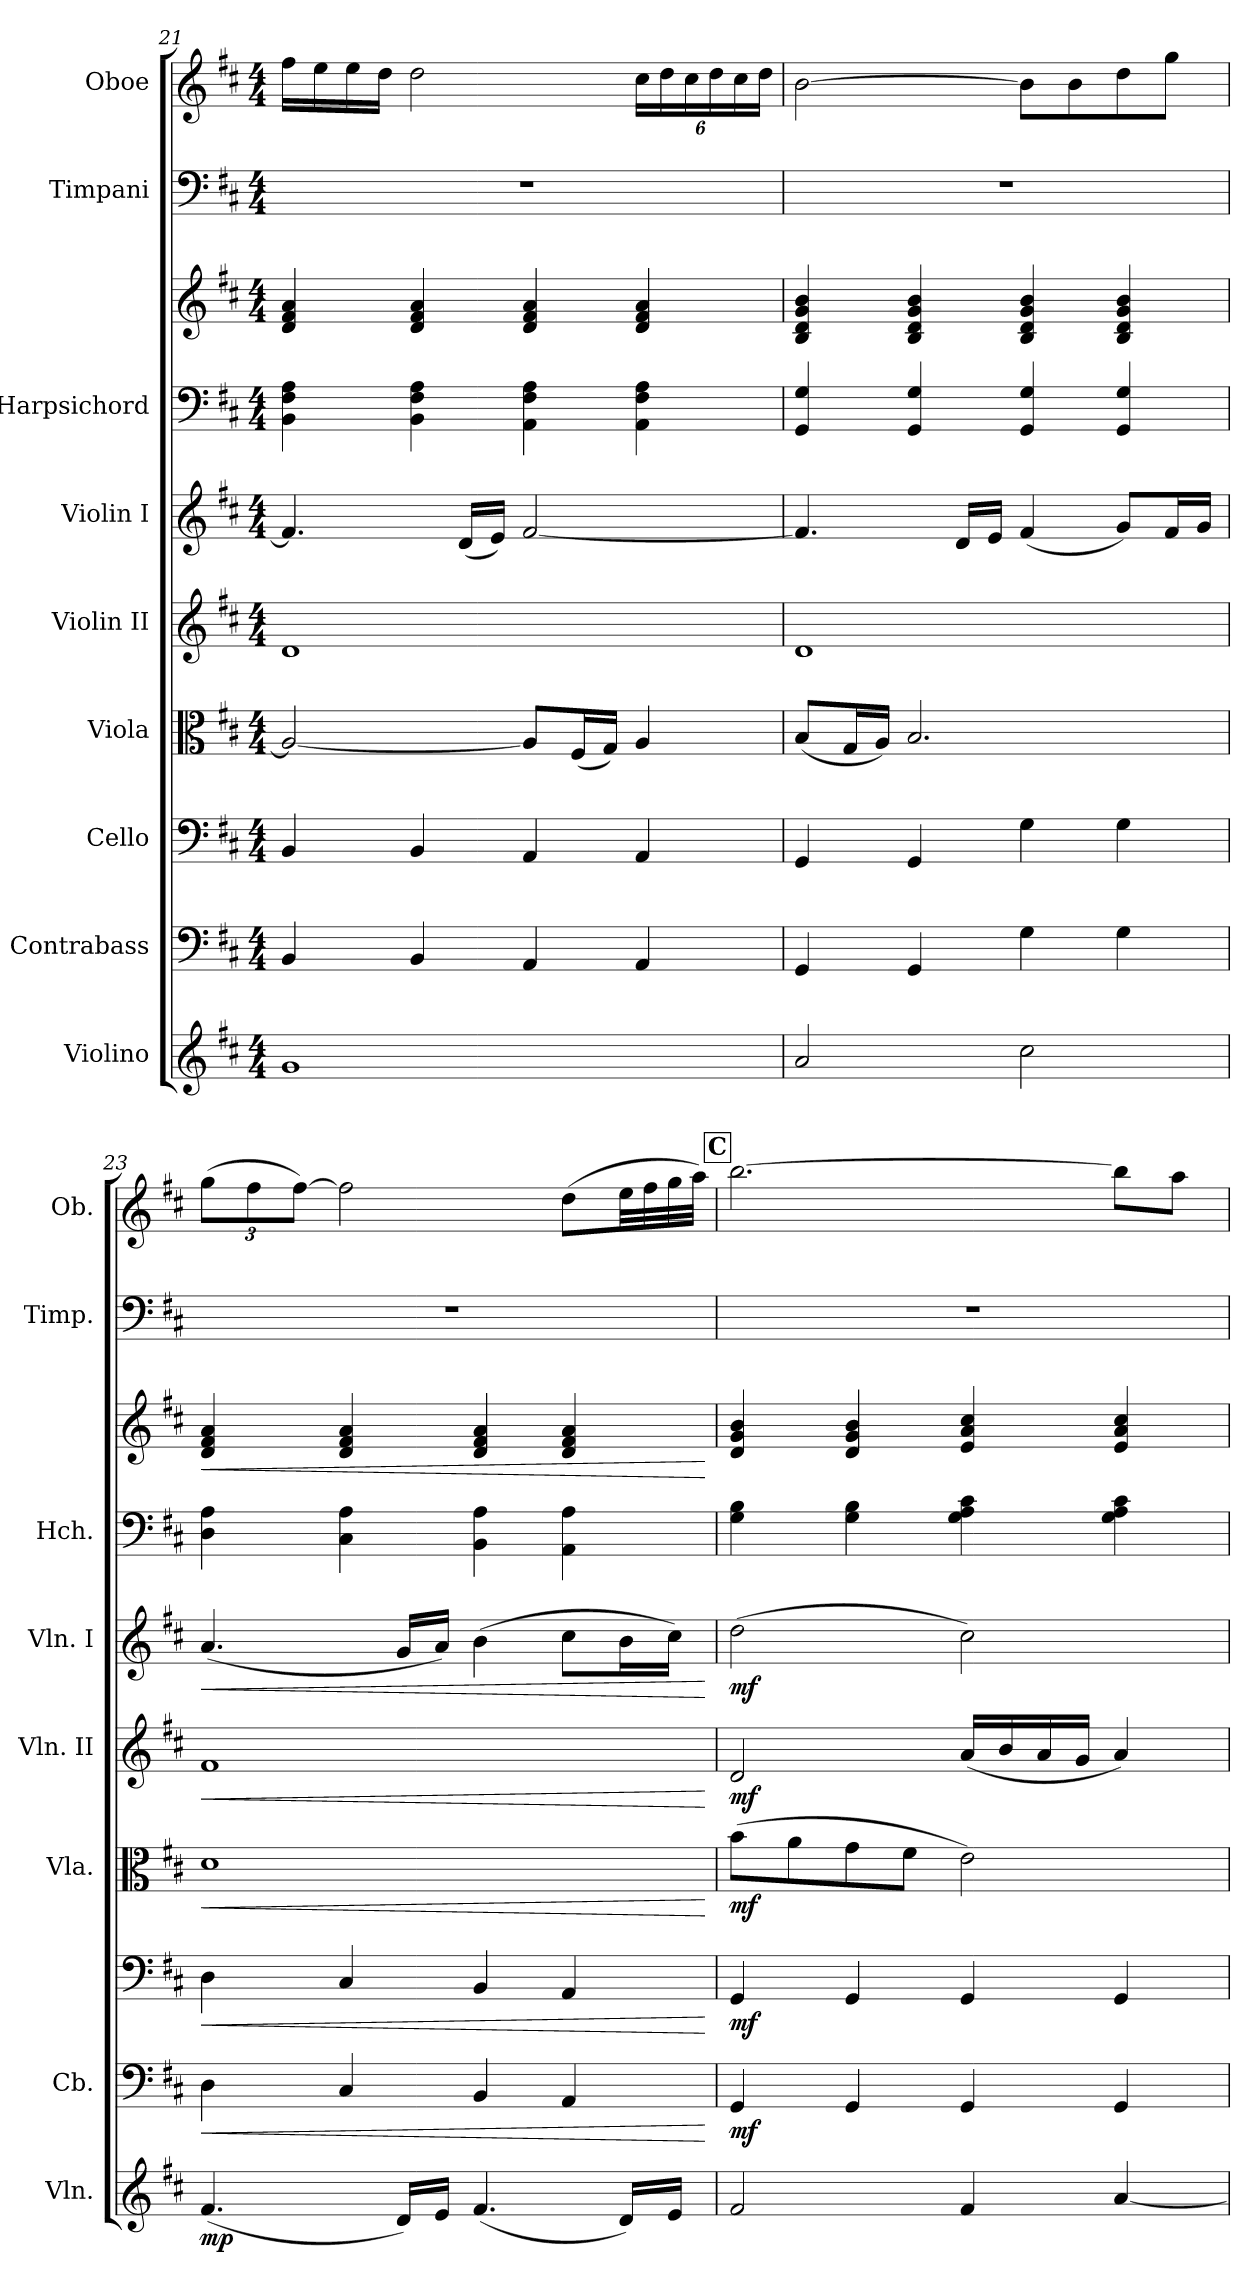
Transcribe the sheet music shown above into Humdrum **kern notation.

**kern	**dynam	**kern	**dynam	**kern	**dynam	**kern	**dynam	**kern	**dynam	**kern	**dynam	**kern	**kern	**dynam	**kern	**kern
*part9	*part9	*part8	*part8	*part7	*part7	*part6	*part6	*part5	*part5	*part4	*part4	*part3	*part3	*part3	*part2	*part1
*staff10	*staff10	*staff9	*staff9	*staff8	*staff8	*staff7	*staff7	*staff6	*staff6	*staff5	*staff5	*staff4	*staff3	*staff3/4	*staff2	*staff1
*I"Violino	*	*I"Contrabass	*	*I"Cello	*	*I"Viola	*	*I"Violin II	*	*I"Violin I	*	*I"Harpsichord	*	*	*I"Timpani	*I"Oboe
*I'Vln.	*	*I'Cb.	*	*	*	*I'Vla.	*	*I'Vln. II	*	*I'Vln. I	*	*I'Hch.	*	*	*I'Timp.	*I'Ob.
*clefG2	*	*clefF4	*	*clefF4	*	*clefC3	*	*clefG2	*	*clefG2	*	*clefF4	*clefG2	*	*clefF4	*clefG2
*	*	*ITrd7c12	*	*	*	*	*	*	*	*	*	*	*	*	*	*
*k[f#c#]	*	*k[f#c#]	*	*k[f#c#]	*	*k[f#c#]	*	*k[f#c#]	*	*k[f#c#]	*	*k[f#c#]	*k[f#c#]	*	*k[f#c#]	*k[f#c#]
*M4/4	*	*M4/4	*	*M4/4	*	*M4/4	*	*M4/4	*	*M4/4	*	*M4/4	*M4/4	*	*M4/4	*M4/4
=21	=21	=21	=21	=21	=21	=21	=21	=21	=21	=21	=21	=21	=21	=21	=21	=21
1g	.	4BBB/	.	4BB/	.	2A/_	.	1d	.	4.f#/]	.	4BB\ 4F#\ 4A\	4d/ 4f#/ 4a/	.	1r	16ff#\LL
.	.	.	.	.	.	.	.	.	.	.	.	.	.	.	.	16ee\
.	.	.	.	.	.	.	.	.	.	.	.	.	.	.	.	16ee\
.	.	.	.	.	.	.	.	.	.	.	.	.	.	.	.	16dd\JJ
.	.	4BBB/	.	4BB/	.	.	.	.	.	.	.	4BB\ 4F#\ 4A\	4d/ 4f#/ 4a/	.	.	2dd\
.	.	.	.	.	.	.	.	.	.	(16d/LL	.	.	.	.	.	.
.	.	.	.	.	.	.	.	.	.	16e/JJ)	.	.	.	.	.	.
.	.	4AAA/	.	4AA/	.	8A/L]	.	.	.	[2f#/	.	4AA\ 4F#\ 4A\	4d/ 4f#/ 4a/	.	.	.
.	.	.	.	.	.	(16F#/L	.	.	.	.	.	.	.	.	.	.
.	.	.	.	.	.	16G/JJ)	.	.	.	.	.	.	.	.	.	.
*	*	*	*	*	*	*	*	*	*	*	*	*	*	*	*	*Xbrackettup
.	.	4AAA/	.	4AA/	.	4A/	.	.	.	.	.	4AA\ 4F#\ 4A\	4d/ 4f#/ 4a/	.	.	24cc#\LL
.	.	.	.	.	.	.	.	.	.	.	.	.	.	.	.	24dd\
.	.	.	.	.	.	.	.	.	.	.	.	.	.	.	.	24cc#\
.	.	.	.	.	.	.	.	.	.	.	.	.	.	.	.	24dd\
.	.	.	.	.	.	.	.	.	.	.	.	.	.	.	.	24cc#\
.	.	.	.	.	.	.	.	.	.	.	.	.	.	.	.	24dd\JJ
=22	=22	=22	=22	=22	=22	=22	=22	=22	=22	=22	=22	=22	=22	=22	=22	=22
2a/	.	4GGG/	.	4GG/	.	(8B/L	.	1d	.	4.f#/]	.	4GG/ 4G/	4B/ 4d/ 4g/ 4b/	.	1r	[2b\
.	.	.	.	.	.	16G/L	.	.	.	.	.	.	.	.	.	.
.	.	.	.	.	.	16A/JJ)	.	.	.	.	.	.	.	.	.	.
.	.	4GGG/	.	4GG/	.	2.B/	.	.	.	.	.	4GG/ 4G/	4B/ 4d/ 4g/ 4b/	.	.	.
.	.	.	.	.	.	.	.	.	.	16d/LL	.	.	.	.	.	.
.	.	.	.	.	.	.	.	.	.	16e/JJ	.	.	.	.	.	.
2cc#\	.	4GG\	.	4G\	.	.	.	.	.	(4f#/	.	4GG/ 4G/	4B/ 4d/ 4g/ 4b/	.	.	8b\L]
.	.	.	.	.	.	.	.	.	.	.	.	.	.	.	.	8b\
.	.	4GG\	.	4G\	.	.	.	.	.	8g/L)	.	4GG/ 4G/	4B/ 4d/ 4g/ 4b/	.	.	8dd\
.	.	.	.	.	.	.	.	.	.	16f#/L	.	.	.	.	.	8gg\J
.	.	.	.	.	.	.	.	.	.	16g/JJ	.	.	.	.	.	.
!!LO:PB:g=z
=23	=23	=23	=23	=23	=23	=23	=23	=23	=23	=23	=23	=23	=23	=23	=23	=23
!	!LO:DY:b	!	!LO:HP:b	!	!LO:HP:b	!	!LO:HP:b	!	!LO:HP:b	!	!LO:HP:b	!	!	!LO:HP:b	!	!
(4.f#/	mp	4DD\	<	4D\	<	1d	<	1f#	<	(4.a/	<	4D\ 4A\	4d/ 4f#/ 4a/	<	1r	(12gg\L
.	.	.	.	.	.	.	.	.	.	.	.	.	.	.	.	12ff#\
.	.	.	.	.	.	.	.	.	.	.	.	.	.	.	.	[12ff#\J)
.	.	4CC#/	.	4C#/	.	.	.	.	.	.	.	4C#\ 4A\	4d/ 4f#/ 4a/	.	.	2ff#\]
16d/LL)	.	.	.	.	.	.	.	.	.	16g/LL	.	.	.	.	.	.
16e/JJ	.	.	.	.	.	.	.	.	.	16a/JJ)	.	.	.	.	.	.
(4.f#/	.	4BBB/	.	4BB/	.	.	.	.	.	(4b\	.	4BB\ 4A\	4d/ 4f#/ 4a/	.	.	.
.	.	4AAA/	.	4AA/	.	.	.	.	.	8cc#\L	.	4AA\ 4A\	4d/ 4f#/ 4a/	.	.	(8dd\L
16d/LL)	.	.	.	.	.	.	.	.	.	16b\L	.	.	.	.	.	32ee\LL
.	.	.	.	.	.	.	.	.	.	.	.	.	.	.	.	32ff#\
16e/JJ	.	.	.	.	.	.	.	.	.	16cc#\JJ)	.	.	.	.	.	32gg\
.	.	.	.	.	.	.	.	.	.	.	.	.	.	.	.	32aa\JJJ)
.	.	.	[	.	[	.	[	.	[	.	[	.	.	[	.	.
!!LO:REH:place=s1:a:B:fs=14:t=C
=24	=24	=24	=24	=24	=24	=24	=24	=24	=24	=24	=24	=24	=24	=24	=24	=24
!	!	!	!LO:DY:b	!	!LO:DY:b	!	!LO:DY:b	!	!LO:DY:b	!	!LO:DY:b	!	!	!	!	!
2f#/	.	4GGG/	mf	4GG/	mf	(8b\L	mf	2d/	mf	(2dd\	mf	4G\ 4B\	4d/ 4g/ 4b/	.	1r	[2.bb\
.	.	.	.	.	.	8a\	.	.	.	.	.	.	.	.	.	.
.	.	4GGG/	.	4GG/	.	8g\	.	.	.	.	.	4G\ 4B\	4d/ 4g/ 4b/	.	.	.
.	.	.	.	.	.	8f#\J	.	.	.	.	.	.	.	.	.	.
4f#/	.	4GGG/	.	4GG/	.	2e\)	.	(16a/LL	.	2cc#\)	.	4G\ 4A\ 4c#\	4e/ 4a/ 4cc#/	.	.	.
.	.	.	.	.	.	.	.	16b/	.	.	.	.	.	.	.	.
.	.	.	.	.	.	.	.	16a/	.	.	.	.	.	.	.	.
.	.	.	.	.	.	.	.	16g/JJ	.	.	.	.	.	.	.	.
[4a/	.	4GGG/	.	4GG/	.	.	.	4a/)	.	.	.	4G\ 4A\ 4c#\	4e/ 4a/ 4cc#/	.	.	8bb\L]
.	.	.	.	.	.	.	.	.	.	.	.	.	.	.	.	8aa\J
=	=	=	=	=	=	=	=	=	=	=	=	=	=	=	=	=
*-	*-	*-	*-	*-	*-	*-	*-	*-	*-	*-	*-	*-	*-	*-	*-	*-
